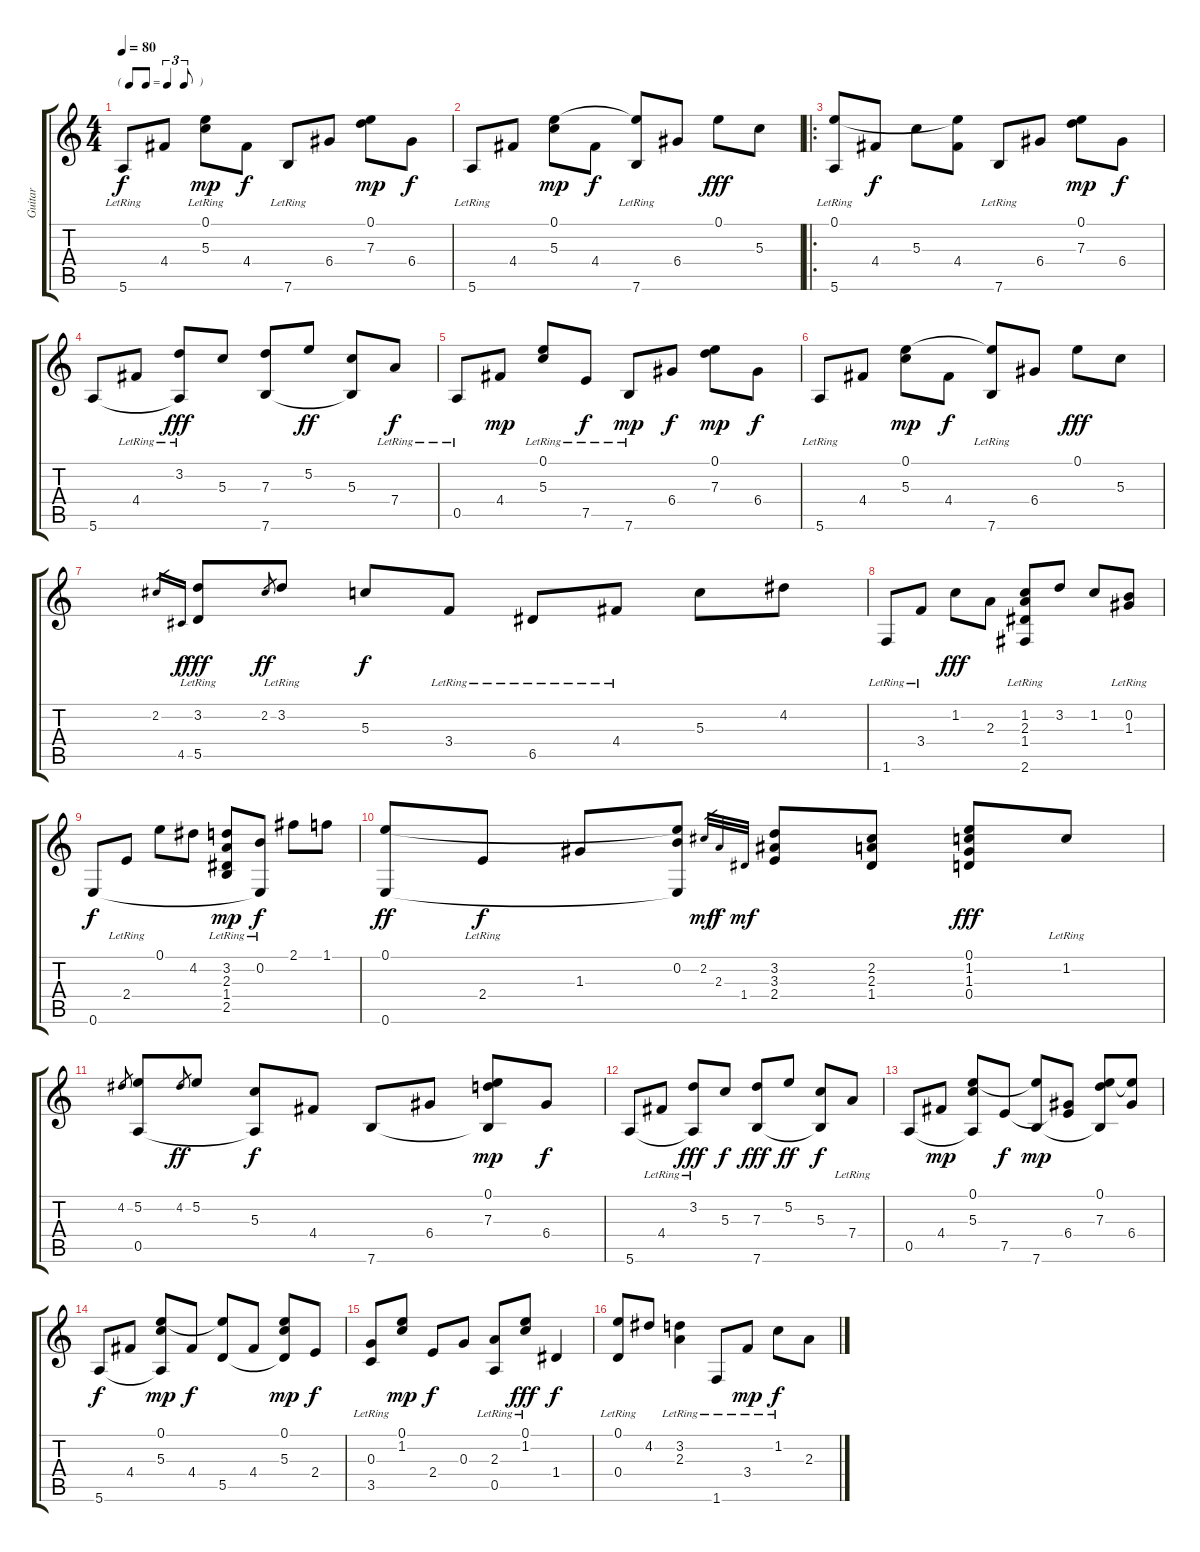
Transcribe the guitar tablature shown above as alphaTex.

\track ("Guitar" "Guitar") {instrument acousticguitarnylon}
\staff {score tabs}
\tuning (E4 B3 G3 D3 A2 E2) {hide}
\ts (4 4)
\tf triplet8th
\tempo 80
\clef g2
\ks c
5.6{lr}.8{dy f instrument acousticguitarnylon} 4.4.8 (0.1{lr} 5.3).8{dy mp} 4.4.8{dy f} 7.6{lr}.8 6.4.8 (0.1 7.3).8{dy mp} 6.4.8{dy f} |
5.6{lr}.8 4.4.8 (0.1 5.3).8{dy mp} 4.4.8{dy f} (0.1{t} 7.6{lr}).8 6.4.8 0.1.8{dy fff} 5.3.8 |
\ro
(0.1 5.6{lr}).8 4.4.8{dy f} 5.3.8 (0.1{t} 4.4).8 7.6{lr}.8 6.4.8 (0.1 7.3).8{dy mp} 6.4.8{dy f} |
5.6.8 4.4{lr}.8 (3.2{lr} 5.6{t}).8{dy fff} 5.3.8 (7.3 7.6).8 5.2.8{dy ff} (5.3 7.6{t}).8 7.4{lr}.8{dy f} |
0.5{lr}.8 4.4.8{dy mp} (0.1{lr} 5.3).8 7.5{lr}.8{dy f} 7.6{lr}.8{dy mp} 6.4.8{dy f} (0.1 7.3).8{dy mp} 6.4.8{dy f} |
5.6{lr}.8 4.4.8 (0.1 5.3).8{dy mp} 4.4.8{dy f} (0.1{t} 7.6{lr}).8 6.4.8 0.1.8{dy fff} 5.3.8 |
2.2.16{gr} 4.5.16{gr dy f} (3.2 5.5{lr}).8{dy fff} 2.2.8{gr dy ff} 3.2{lr}.8 5.3.8{dy f} 3.4{lr}.8 6.5{lr}.8 4.4{lr}.8 5.3.8 4.2.8 |
1.6{lr}.8 3.4{lr}.8 1.2.8{dy fff} 2.3.8 (1.2 2.3{lr} 1.4{lr} 2.6{lr}).8 3.2.8 1.2.8 (0.2{lr} 1.3{lr}).8 |
0.6.8{dy f} 2.4{lr}.8 0.1.8 4.2.8 (3.2 2.3{lr} 1.4{lr} 2.5{lr}).8{dy mp} (0.2{lr} 0.6{t}).8{dy f} 2.1.8 1.1.8 |
(0.1 0.6).8{dy ff} 2.4{lr}.8{dy f} 1.3.8 (0.1{t} 0.2 0.6{t}).8 2.2.32{gr dy mf} 2.3.32{gr dy f} 1.4.32{gr dy mf} (3.2 3.3 2.4).8 (2.2 2.3 1.4).8 (0.1 1.2 1.3 0.4).8{dy fff} 1.2{lr}.8 |
4.2.8{gr} (5.2 0.5).8 4.2.8{gr dy ff} 5.2.8 (5.3 0.5{t}).8{dy f} 4.4.8 7.6.8 6.4.8 (0.1 7.3 7.6{t}).8{dy mp} 6.4.8{dy f} |
5.6.8 4.4{lr}.8 (3.2{lr} 5.6{t}).8{dy fff} 5.3.8{dy f} (7.3 7.6).8{dy fff} 5.2.8{dy ff} (5.3 7.6{t}).8{dy f} 7.4{lr}.8 |
0.5.8 4.4.8{dy mp} (0.1 5.3 0.5{t}).8 7.5.8{dy f} (0.1{t} 7.6).8{dy mp} (6.4 7.5{t}).8 (0.1 7.3 7.6{t}).8 (0.1{t} 6.4).8 |
5.6.8{dy f} 4.4.8 (0.1 5.3 5.6{t}).8{dy mp} 4.4.8{dy f} (0.1{t} 5.5).8 4.4.8 (0.1 5.3 5.5{t}).8{dy mp} 2.4.8{dy f} |
(0.3 3.5{lr}).8 (0.1 1.2).8{dy mp} 2.4.8{dy f} 0.3.8 (2.3 0.5{lr}).8 (0.1 1.2{lr}).8{dy fff} 1.4.4{dy f} |
(0.1{lr} 0.4{lr}).8 4.2.8 (3.2 2.3{lr}).4 1.6{lr}.8 3.4{lr}.8{dy mp} 1.2{lr}.8{dy f} 2.3.8
